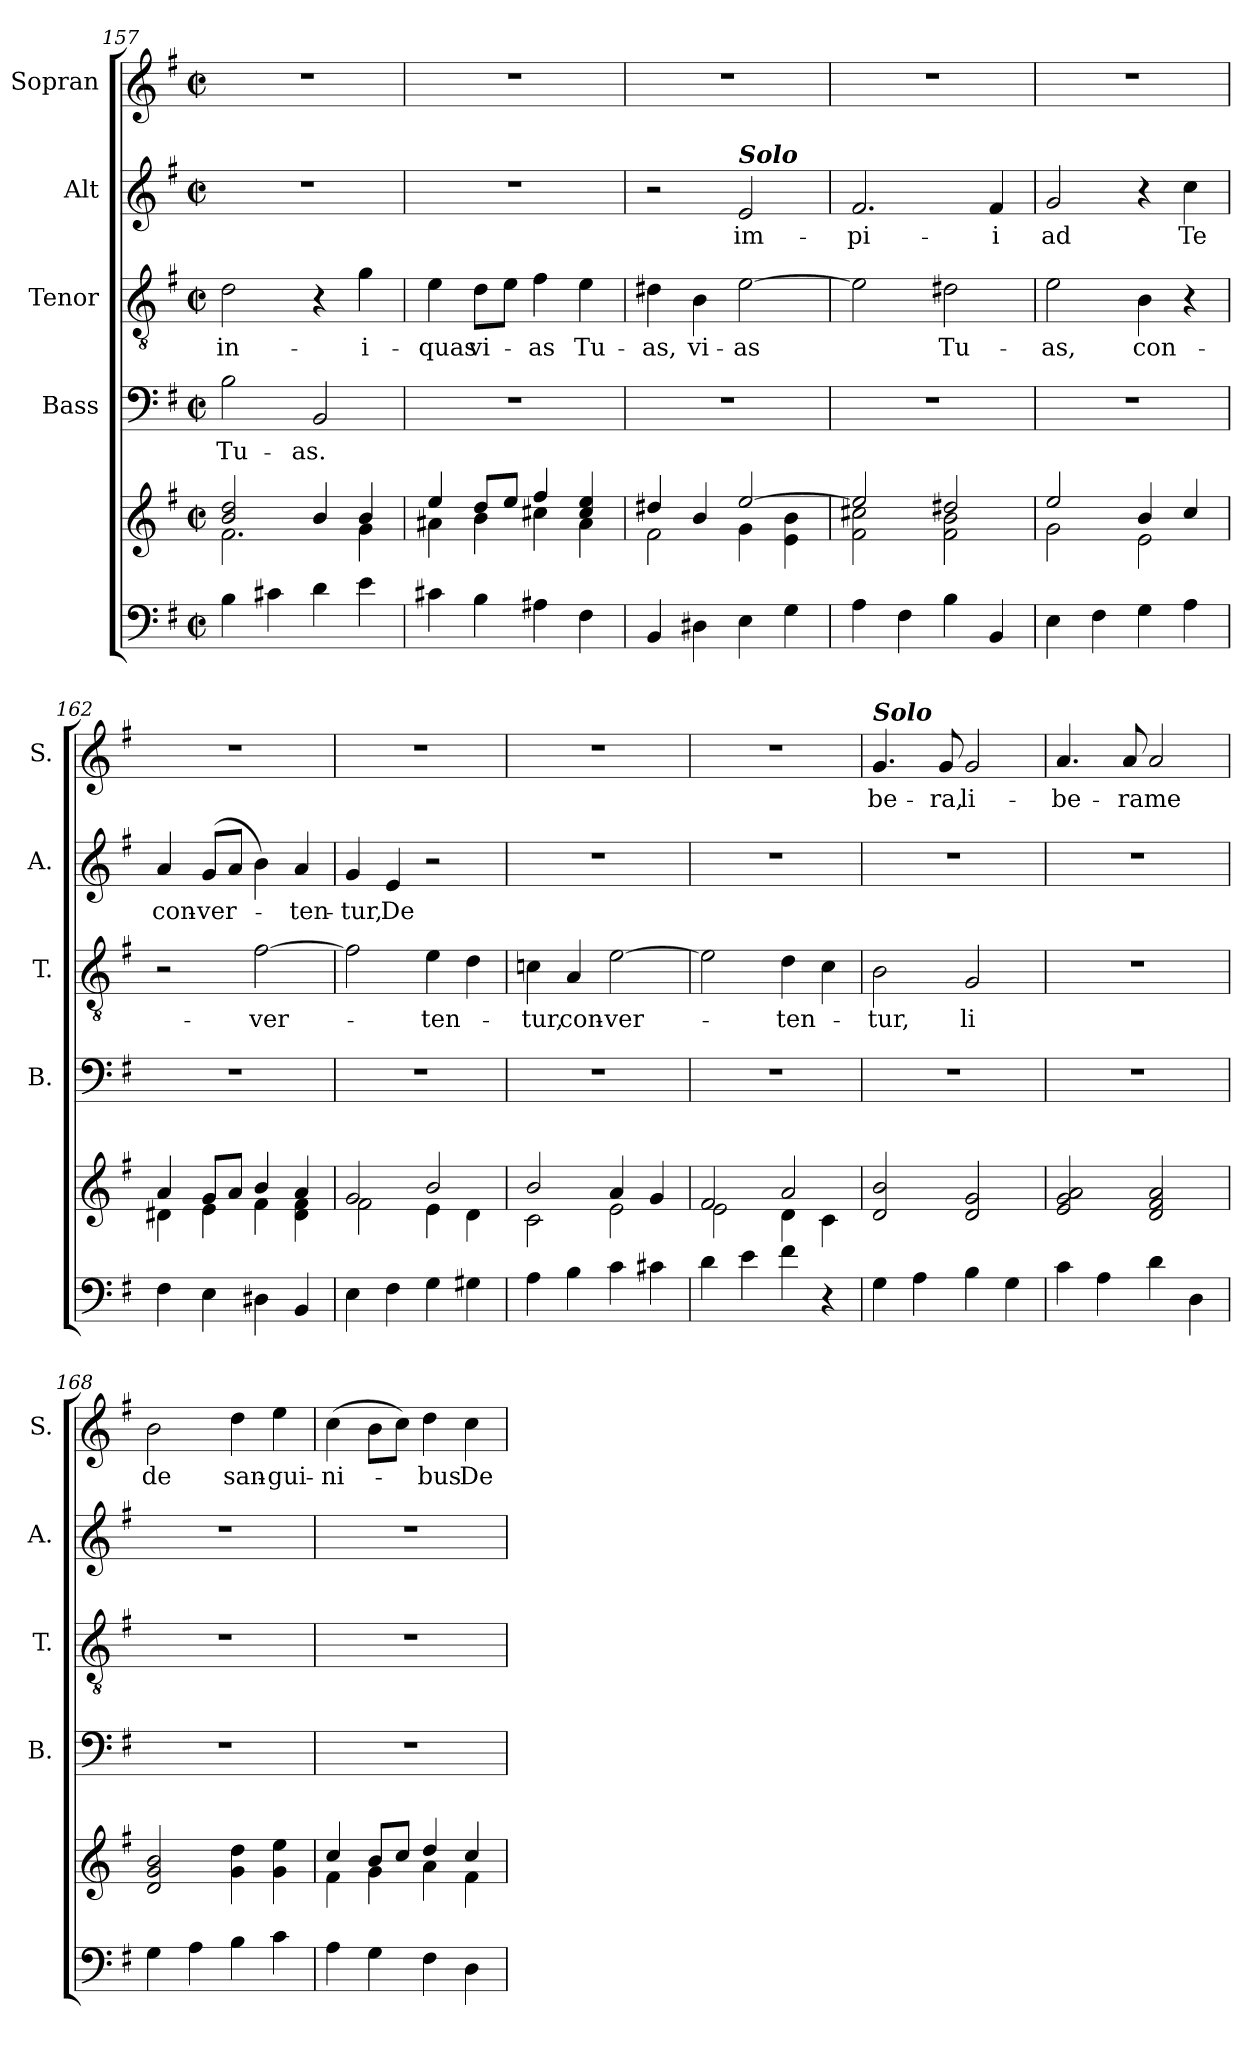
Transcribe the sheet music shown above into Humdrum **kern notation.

**kern	**kern	**kern	**text	**kern	**text	**kern	**text	**kern	**text
*part5	*part5	*part4	*part4	*part3	*part3	*part2	*part2	*part1	*part1
*staff6	*staff5	*staff4	*staff4	*staff3	*staff3	*staff2	*staff2	*staff1	*staff1
*	*	*I"Bass	*	*I"Tenor	*	*I"Alt	*	*I"Sopran	*
*	*	*I'B.	*	*I'T.	*	*I'A.	*	*I'S.	*
*clefF4	*clefG2	*clefF4	*	*clefGv2	*	*clefG2	*	*clefG2	*
*k[f#]	*k[f#]	*k[f#]	*	*k[f#]	*	*k[f#]	*	*k[f#]	*
*G:	*G:	*G:	*	*G:	*	*G:	*	*G:	*
*M2/2	*M2/2	*M2/2	*	*M2/2	*	*M2/2	*	*M2/2	*
*met(c|)	*met(c|)	*met(c|)	*	*met(c|)	*	*met(c|)	*	*met(c|)	*
=157	=157	=157	=157	=157	=157	=157	=157	=157	=157
*	*^	*	*	*	*	*	*	*	*
!	!	!	!	!LO:LY:b	!	!LO:LY:b	!	!	!	!
4B\	2b/ 2dd/	2.f#\	2B\	Tu-	2d\	in-	1r	.	1r	.
4c#X\	.	.	.	.	.	.	.	.	.	.
!	!	!	!	!LO:LY:b	!	!	!	!	!	!
4d\	4b/	.	2BB/	-as.	4r	.	.	.	.	.
!	!	!	!	!	!	!LO:LY:b	!	!	!	!
4e\	4b/	4g\	.	.	4g\	-i-	.	.	.	.
!!LO:LB:g=z
=158	=158	=158	=158	=158	=158	=158	=158	=158	=158	=158
!	!	!	!	!	!	!LO:LY:b	!	!	!	!
4c#X\	4ee/	4a#X\	1r	.	4e\	-quas	1r	.	1r	.
!	!	!	!	!	!	!LO:LY:b	!	!	!	!
4B\	8dd/L	4b\	.	.	8d\L	vi-	.	.	.	.
.	8ee/J	.	.	.	8e\J	.	.	.	.	.
!	!	!	!	!	!	!LO:LY:b	!	!	!	!
4A#X\	4ff#/	4cc#X\	.	.	4f#\	-as	.	.	.	.
!	!	!	!	!	!	!LO:LY:b	!	!	!	!
4F#\	4cc#/ 4ee/	4a#\	.	.	4e\	Tu-	.	.	.	.
=159	=159	=159	=159	=159	=159	=159	=159	=159	=159	=159
!	!	!	!	!	!	!LO:LY:b	!	!	!	!
4BB/	4dd#X/	2f#\	1r	.	4d#X\	-as,	2r	.	1r	.
!	!	!	!	!	!	!LO:LY:b	!	!	!	!
4D#X\	4b/	.	.	.	4B\	vi-	.	.	.	.
!	!	!	!	!	!	!	!LO:TX:a:Bi:t=Solo	!	!	!
!	!	!	!	!	!	!LO:LY:b	!	!LO:LY:b	!	!
4E\	[>2ee/	4g\	.	.	[2e\	-as	2e/	im-	.	.
4G\	.	4e\ 4b\	.	.	.	.	.	.	.	.
=160	=160	=160	=160	=160	=160	=160	=160	=160	=160	=160
!	!	!	!	!	!	!	!	!LO:LY:b	!	!
4A\	2ee/]	2f#\ 2cc#X\	1r	.	2e\]	.	2.f#/	-pi-	1r	.
4F#\	.	.	.	.	.	.	.	.	.	.
!	!	!	!	!	!	!LO:LY:b	!	!	!	!
4B\	2dd#X/	2f#\ 2b\	.	.	2d#X\	Tu-	.	.	.	.
!	!	!	!	!	!	!	!	!LO:LY:b	!	!
4BB/	.	.	.	.	.	.	4f#/	-i	.	.
=161	=161	=161	=161	=161	=161	=161	=161	=161	=161	=161
!	!	!	!	!	!	!LO:LY:b	!	!LO:LY:b	!	!
4E\	2ee/	2g\	1r	.	2e\	-as,	2g/	ad	1r	.
4F#\	.	.	.	.	.	.	.	.	.	.
!	!	!	!	!	!	!LO:LY:b	!	!	!	!
4G\	4b/	2e\	.	.	4B\	con-	4r	.	.	.
!	!	!	!	!	!	!	!	!LO:LY:b	!	!
4A\	4cc/	.	.	.	4r	.	4cc\	Te	.	.
=162	=162	=162	=162	=162	=162	=162	=162	=162	=162	=162
!	!	!	!	!	!	!	!	!LO:LY:b	!	!
4F#\	4a/	4d#X\	1r	.	2r	.	4a/	con-	1r	.
!	!	!	!	!	!	!	!	!LO:LY:b	!	!
4E\	8g/L	4e\	.	.	.	.	(>8g/L	-ver-	.	.
.	8a/J	.	.	.	.	.	8a/J	.	.	.
!	!	!	!	!	!	!LO:LY:b	!	!	!	!
4D#X\	4b/	4f#\	.	.	[2f#\	-ver-	4b\)	.	.	.
!	!	!	!	!	!	!	!	!LO:LY:b	!	!
4BB/	4a/	4d#\ 4f#\	.	.	.	.	4a/	-ten-	.	.
=163	=163	=163	=163	=163	=163	=163	=163	=163	=163	=163
!	!	!	!	!	!	!	!	!LO:LY:b	!	!
4E\	2g/	2f#\	1r	.	2f#\]	.	4g/	-tur,	1r	.
!	!	!	!	!	!	!	!	!LO:LY:b	!	!
4F#\	.	.	.	.	.	.	4e/	De-	.	.
!	!	!	!	!	!	!LO:LY:b	!	!	!	!
4G\	2b/	4e\	.	.	4e\	-ten-	2r	.	.	.
4G#X\	.	4d\	.	.	4d\	.	.	.	.	.
!!LO:PB:g=z
=164	=164	=164	=164	=164	=164	=164	=164	=164	=164	=164
!	!	!	!	!	!	!LO:LY:b	!	!	!	!
4A\	2b/	2c\	1r	.	4cn\	-tur,	1r	.	1r	.
!	!	!	!	!	!	!LO:LY:b	!	!	!	!
4B\	.	.	.	.	4A/	con-	.	.	.	.
!	!	!	!	!	!	!LO:LY:b	!	!	!	!
4c\	4a/	2e\	.	.	[2e\	-ver-	.	.	.	.
4c#X\	4g/	.	.	.	.	.	.	.	.	.
=165	=165	=165	=165	=165	=165	=165	=165	=165	=165	=165
4d\	2f#/	2e\	1r	.	2e\]	.	1r	.	1r	.
4e\	.	.	.	.	.	.	.	.	.	.
!	!	!	!	!	!	!LO:LY:b	!	!	!	!
4f#\	2a/	4d\	.	.	4d\	-ten-	.	.	.	.
4r	.	4c\	.	.	4c\	.	.	.	.	.
=166	=166	=166	=166	=166	=166	=166	=166	=166	=166	=166
!	!	!	!	!	!	!	!	!	!LO:TX:a:Bi:t=Solo	!
!	!	!	!	!	!	!LO:LY:b	!	!	!	!LO:LY:b
*	*v	*v	*	*	*	*	*	*	*	*
4G\	2d/ 2b/	1r	.	2B\	-tur,	1r	.	4.g/	-be-
4A\	.	.	.	.	.	.	.	.	.
!	!	!	!	!	!	!	!	!	!LO:LY:b
.	.	.	.	.	.	.	.	8g/	-ra,
!	!	!	!	!	!LO:LY:b	!	!	!	!LO:LY:b
4B\	2d/ 2g/	.	.	2G/	li-	.	.	2g/	li-
4G\	.	.	.	.	.	.	.	.	.
=167	=167	=167	=167	=167	=167	=167	=167	=167	=167
!	!	!	!	!	!	!	!	!	!LO:LY:b
4c\	2e/ 2g/ 2a/	1r	.	1r	.	1r	.	4.a/	-be-
4A\	.	.	.	.	.	.	.	.	.
!	!	!	!	!	!	!	!	!	!LO:LY:b
.	.	.	.	.	.	.	.	8a/	-ra
!	!	!	!	!	!	!	!	!	!LO:LY:b
4d\	2d/ 2f#/ 2a/	.	.	.	.	.	.	2a/	me
4D\	.	.	.	.	.	.	.	.	.
=168	=168	=168	=168	=168	=168	=168	=168	=168	=168
!	!	!	!	!	!	!	!	!	!LO:LY:b
4G\	2d/ 2g/ 2b/	1r	.	1r	.	1r	.	2b\	de
4A\	.	.	.	.	.	.	.	.	.
!	!	!	!	!	!	!	!	!	!LO:LY:b
4B\	4g\ 4dd\	.	.	.	.	.	.	4dd\	san-
!	!	!	!	!	!	!	!	!	!LO:LY:b
4c\	4g\ 4ee\	.	.	.	.	.	.	4ee\	-gui-
=169	=169	=169	=169	=169	=169	=169	=169	=169	=169
*	*^	*	*	*	*	*	*	*	*
!	!	!	!	!	!	!	!	!	!	!LO:LY:b
4A\	4cc/	4f#\	1r	.	1r	.	1r	.	(>4cc\	-ni-
4G\	8b/L	4g\	.	.	.	.	.	.	8b\L	.
.	8cc/J	.	.	.	.	.	.	.	8cc\J)	.
!	!	!	!	!	!	!	!	!	!	!LO:LY:b
4F#\	4dd/	4a\	.	.	.	.	.	.	4dd\	-bus
!	!	!	!	!	!	!	!	!	!	!LO:LY:b
4D\	4cc/	4f#\	.	.	.	.	.	.	4cc\	De-
*	*v	*v	*	*	*	*	*	*	*	*
=	=	=	=	=	=	=	=	=	=
*-	*-	*-	*-	*-	*-	*-	*-	*-	*-
